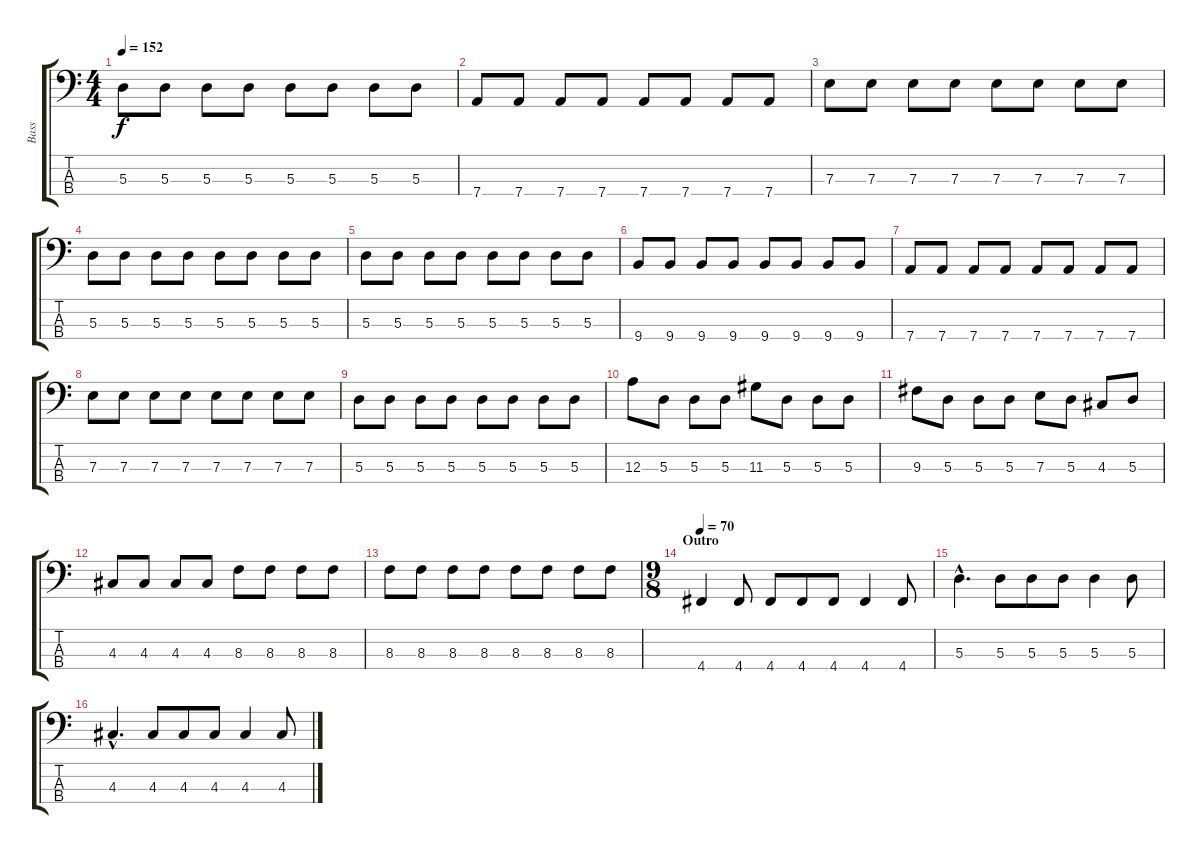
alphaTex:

\track ("Bass" "Bass") {instrument acousticguitarnylon}
\staff {score tabs}
\tuning (G2 D2 A1 D1) {hide}
\ts (4 4)
\tempo 152
\clef f4
\ks c
5.3.8{dy f} 5.3.8 5.3.8 5.3.8 5.3.8 5.3.8 5.3.8 5.3.8 |
7.4.8 7.4.8 7.4.8 7.4.8 7.4.8 7.4.8 7.4.8 7.4.8 |
7.3.8 7.3.8 7.3.8 7.3.8 7.3.8 7.3.8 7.3.8 7.3.8 |
5.3.8 5.3.8 5.3.8 5.3.8 5.3.8 5.3.8 5.3.8 5.3.8 |
5.3.8 5.3.8 5.3.8 5.3.8 5.3.8 5.3.8 5.3.8 5.3.8 |
9.4.8 9.4.8 9.4.8 9.4.8 9.4.8 9.4.8 9.4.8 9.4.8 |
7.4.8 7.4.8 7.4.8 7.4.8 7.4.8 7.4.8 7.4.8 7.4.8 |
7.3.8 7.3.8 7.3.8 7.3.8 7.3.8 7.3.8 7.3.8 7.3.8 |
5.3.8 5.3.8 5.3.8 5.3.8 5.3.8 5.3.8 5.3.8 5.3.8 |
12.3.8 5.3.8 5.3.8 5.3.8 11.3.8 5.3.8 5.3.8 5.3.8 |
9.3.8 5.3.8 5.3.8 5.3.8 7.3.8 5.3.8 4.3.8 5.3.8 |
4.3.8 4.3.8 4.3.8 4.3.8 8.3.8 8.3.8 8.3.8 8.3.8 |
8.3.8 8.3.8 8.3.8 8.3.8 8.3.8 8.3.8 8.3.8 8.3.8 |
\ts (9 8)
\section ("" "Outro")
\tempo 70
4.4.4 4.4.8 4.4.8 4.4.8 4.4.8 4.4.4 4.4.8 |
5.3{hac}.4{d} 5.3.8 5.3.8 5.3.8 5.3.4 5.3.8 |
4.3{hac}.4{d} 4.3.8 4.3.8 4.3.8 4.3.4 4.3.8
